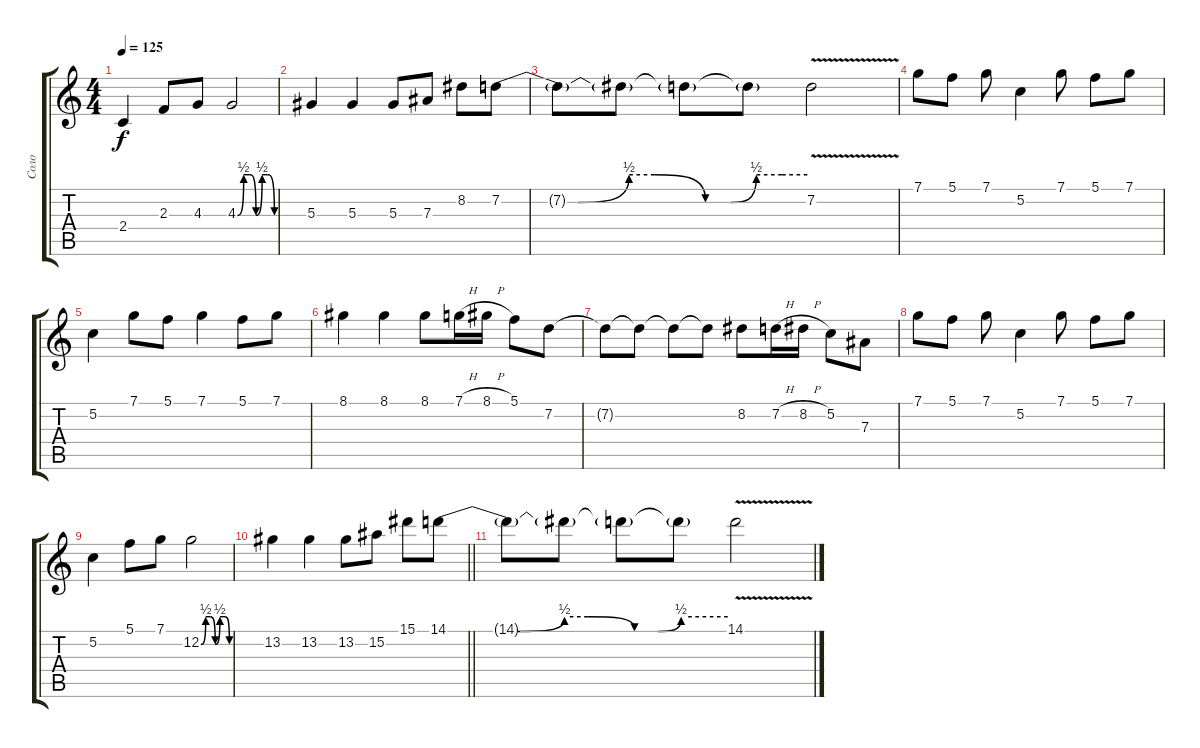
\track ("Соло" "Соло") {instrument overdrivenguitar}
\staff {score tabs}
\tuning (C4 G3 Eb3 Bb2 F2 C2) {hide}
\ts (4 4)
\tempo 125
\clef g2
\ks c
2.4.4{dy f} 2.3.8 4.3.8 4.3{be (custom 0 0 10 2 20 2 30 0 40 2 49 2 60 0)}.2 |
5.3.4 5.3.4 5.3.8 7.3.8 8.2.8 7.2{be (custom 0 0 10 0 15 0 25 2 30 2 40 0 45 0 50 2 55 2 60 2)}.8 |
7.2{t}.8 7.2{t}.8 7.2{t}.8 7.2{t}.8 7.2{v}.2 |
7.1.8 5.1.8 7.1.8 5.2.4 7.1.8 5.1.8 7.1.8 |
5.2.4 7.1.8 5.1.8 7.1.4 5.1.8 7.1.8 |
8.1.4 8.1.4 8.1.8 7.1{h}.16 8.1{h}.16 5.1.8 7.2.8 |
7.2{t}.8 7.2{t}.8 7.2{t}.8 7.2{t}.8 8.2.8 7.2{h}.16 8.2{h}.16 5.2.8 7.3.8 |
7.1.8 5.1.8 7.1.8 5.2.4 7.1.8 5.1.8 7.1.8 |
5.2.4 5.1.8 7.1.8 12.2{be (custom 0 0 10 2 20 2 30 0 40 2 51 2 60 0)}.2 |
\barLineRight lightlight
13.2.4 13.2.4 13.2.8 15.2.8 15.1.8 14.1{be (custom 0 0 15 0 25 2 30 2 40 0 45 0 50 2 60 2)}.8 |
14.1{t}.8 14.1{t}.8 14.1{t}.8 14.1{t}.8 14.1{v}.2
